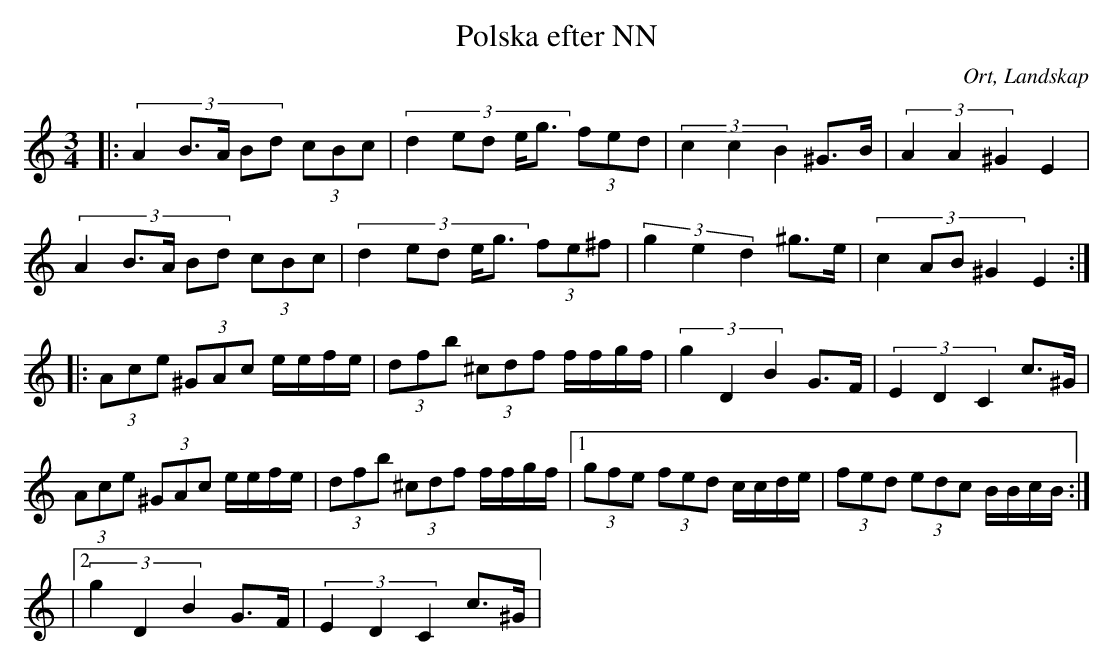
X:1
T:Polska efter NN
O:Ort, Landskap
M:3/4
L:1/8
K:C
|: (3:2:5 A2 B>A Bd (3cBc| (3:2:5 d2 ed e<g (3fed|(3:2:3 c2 c2 B2 ^G>B|(3:2:3 A2 A2 ^G2 E2|
(3:2:5 A2 B>A Bd (3cBc| (3:2:5 d2 ed e<g (3fe^f|(3:2:3 g2 e2 d2 ^g>e|(3:2:4 c2 AB ^G2 E2:|
|: (3Ace (3^GAc e/e/f/e/| (3 dfb (3^cdf f/f/g/f/|(3:2:3 g2 D2 B2 G>F|(3:2:3 E2 D2 C2 c>^G |
(3 Ace (3^GAc e/e/f/e/| (3 dfb (3^cdf f/f/g/f/|1(3gfe (3fed c/c/d/e/|(3fed (3edc B/B/c/B/:|
|2(3:2:3 g2 D2 B2 G>F|(3:2:3 E2 D2 C2 c>^G |
